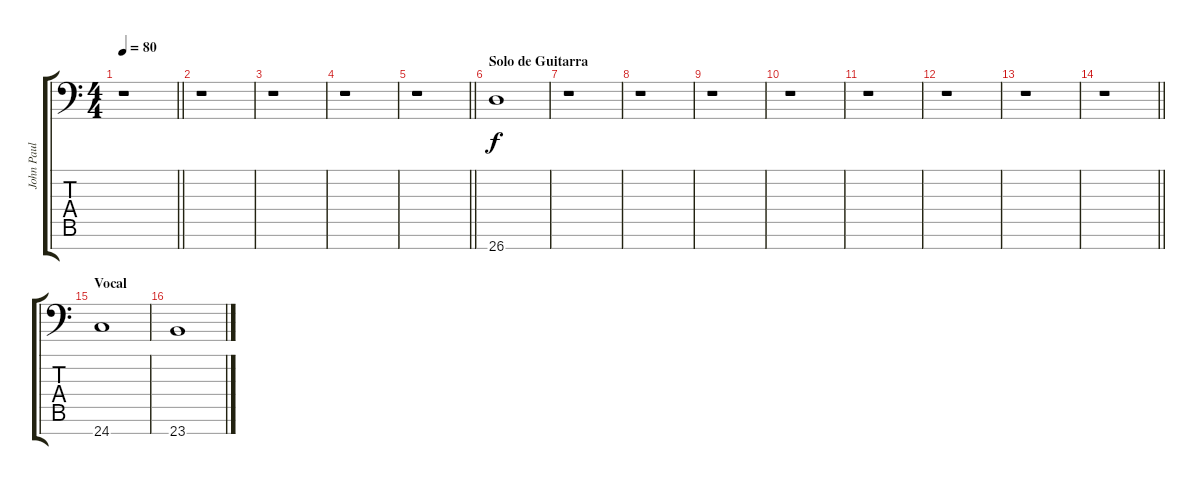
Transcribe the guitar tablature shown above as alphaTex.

\track ("John Paul Jones (Organ 2)" "John Paul ") {instrument drawbarorgan}
\staff {score tabs}
\tuning (E4 B3 G3 D3 A2 E2 C-1) {hide}
\ts (4 4)
\tempo 80
\clef f4
\barLineRight lightlight
\ks c
r.1{dy f} |
r.1 |
r.1 |
r.1 |
\barLineRight lightlight
r.1 |
\section ("" "Solo de Guitarra")
26.7.1 |
r.1 |
r.1 |
r.1 |
r.1 |
r.1 |
r.1 |
r.1 |
\barLineRight lightlight
r.1 |
\section ("" "Vocal")
24.7.1 |
23.7.1
